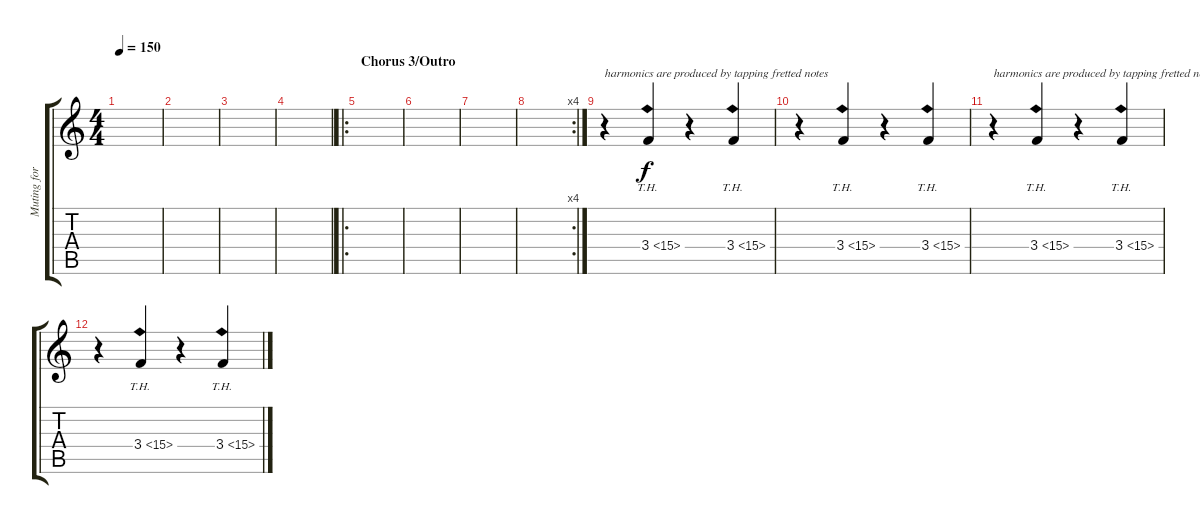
\track ("Muting for Guitars" "Muting for") {instrument electricguitarmuted}
\staff {score tabs}
\tuning (E4 B3 G3 D3 A2 E2) {hide}
\ts (4 4)
\tempo 150
\clef g2
\ks c
|
|
|
|
\ro
\section ("" "Chorus 3/Outro")
|
|
|
\rc 4
|
r.4{txt "harmonics are produced by tapping fretted notes" volume 16 instrument panflute} 3.4{th 12}.4 r.4 3.4{th 12}.4 |
r.4 3.4{th 12}.4 r.4 3.4{th 12}.4 |
r.4{txt "harmonics are produced by tapping fretted notes"} 3.4{th 12}.4 r.4 3.4{th 12}.4 |
r.4 3.4{th 12}.4 r.4 3.4{th 12}.4
